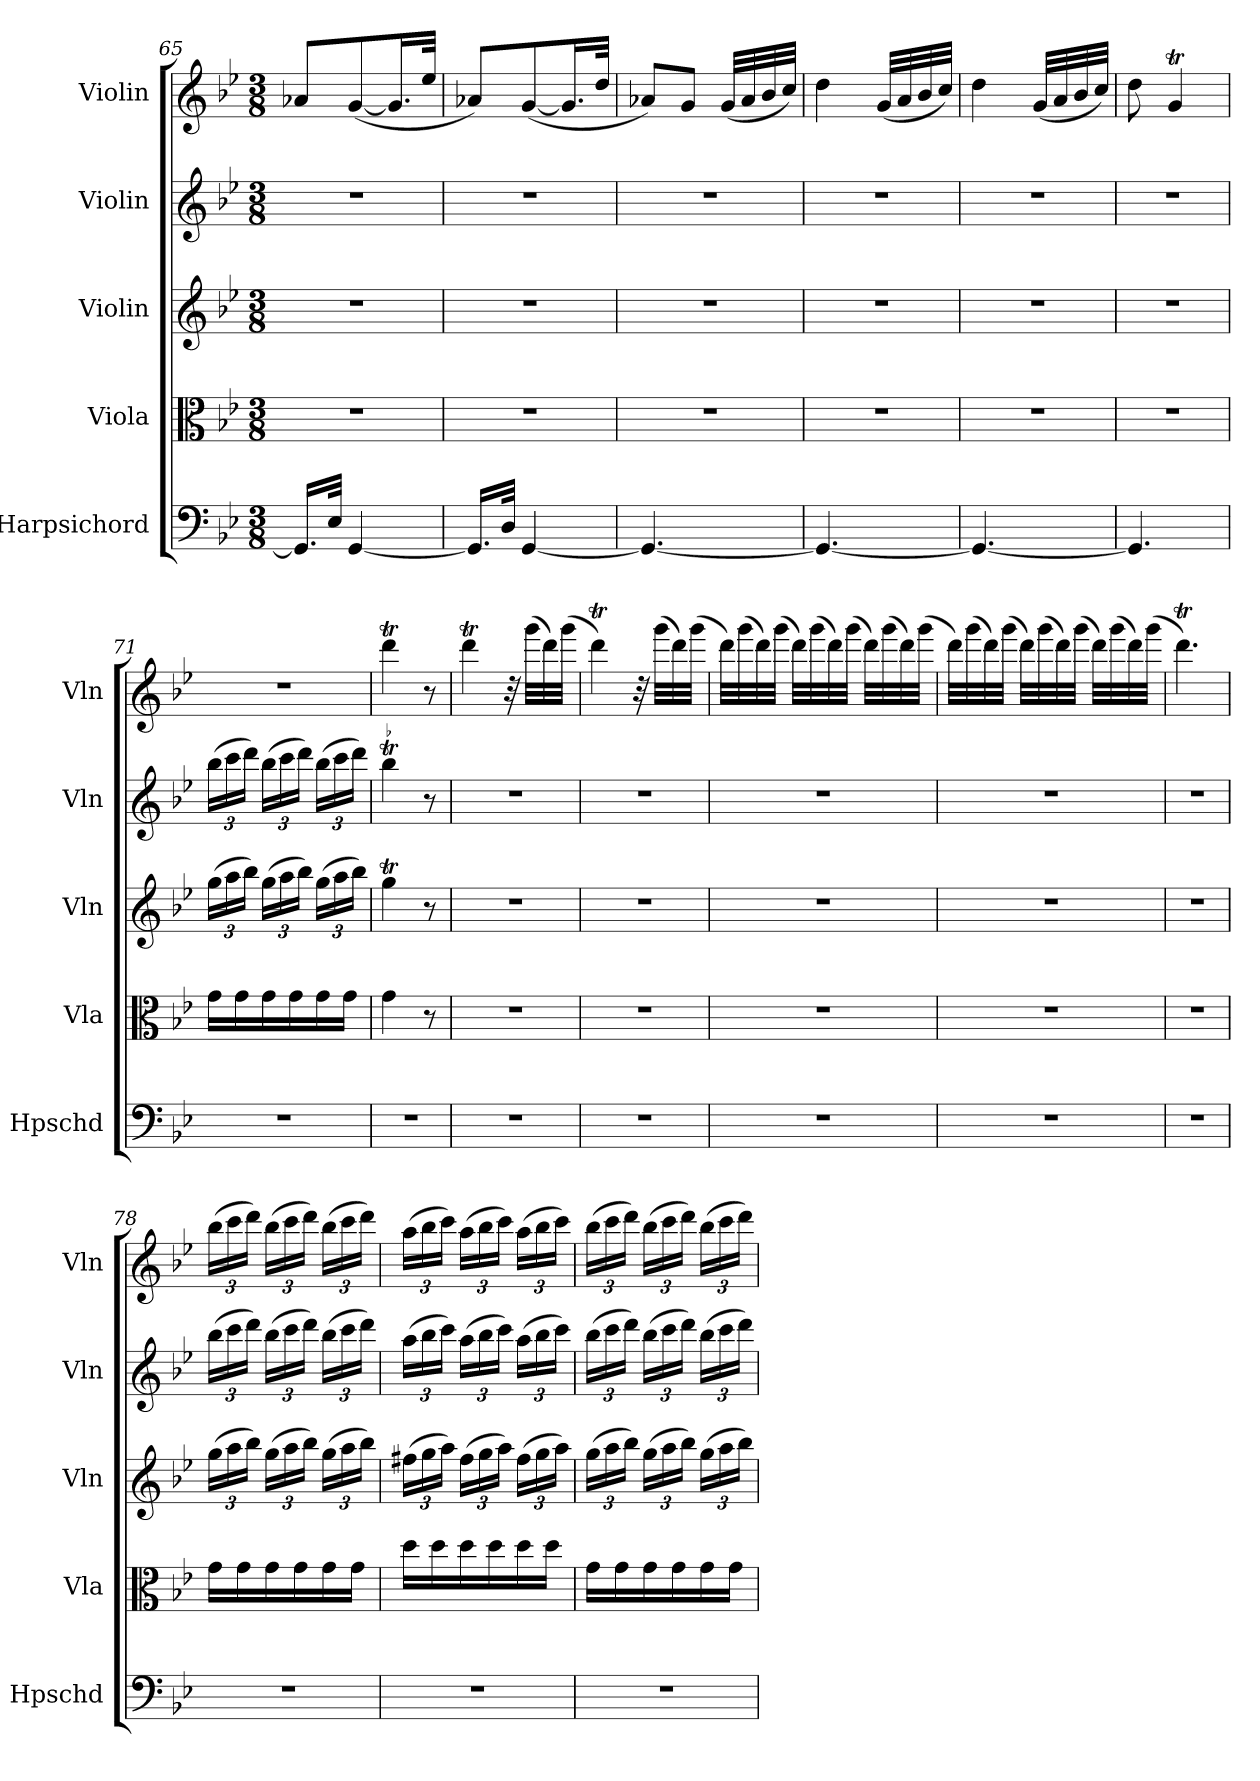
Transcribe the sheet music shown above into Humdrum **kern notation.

**kern	**kern	**kern	**kern	**kern
*part5	*part4	*part3	*part2	*part1
*staff5	*staff4	*staff3	*staff2	*staff1
*I"Harpsichord	*I"Viola	*I"Violin	*I"Violin	*I"Violin
*I'Hpschd	*I'Vla	*I'Vln	*I'Vln	*I'Vln
*clefF4	*clefC3	*clefG2	*clefG2	*clefG2
*k[b-e-]	*k[b-e-]	*k[b-e-]	*k[b-e-]	*k[b-e-]
*g:	*g:	*g:	*g:	*g:
*M3/8	*M3/8	*M3/8	*M3/8	*M3/8
=65	=65	=65	=65	=65
16.GG/LL]	4.r	4.r	4.r	8a-X/L
32E-/JJk	.	.	.	.
[4GG/	.	.	.	([8g/
.	.	.	.	16.g/L]
.	.	.	.	32ee-/JJk
=66	=66	=66	=66	=66
16.GG/LL]	4.r	4.r	4.r	8a-X/L)
32D/JJk	.	.	.	.
[4GG/	.	.	.	([8g/
.	.	.	.	16.g/L]
.	.	.	.	32dd/JJk
=67	=67	=67	=67	=67
4.GG/_	4.r	4.r	4.r	8a-X/L)
.	.	.	.	8g/J
.	.	.	.	(32g/LLL
.	.	.	.	32a-/
.	.	.	.	32b-/
.	.	.	.	32cc/JJJ)
=68	=68	=68	=68	=68
4.GG/_	4.r	4.r	4.r	4dd\
.	.	.	.	(32g/LLL
.	.	.	.	32a/
.	.	.	.	32b-/
.	.	.	.	32cc/JJJ)
=69	=69	=69	=69	=69
4.GG/_	4.r	4.r	4.r	4dd\
.	.	.	.	(32g/LLL
.	.	.	.	32a/
.	.	.	.	32b-/
.	.	.	.	32cc/JJJ)
=70	=70	=70	=70	=70
4.GG/]	4.r	4.r	4.r	8dd\
.	.	.	.	4gT/
=71	=71	=71	=71	=71
4.r	16g\LL	(24gg\LL	(24bb-\LL	4.r
.	.	24aa\	24ccc\	.
.	16g\	.	.	.
.	.	24bb-\JJ)	24ddd\JJ)	.
.	16g\	(24gg\LL	(24bb-\LL	.
.	.	24aa\	24ccc\	.
.	16g\	.	.	.
.	.	24bb-\JJ)	24ddd\JJ)	.
.	16g\	(24gg\LL	(24bb-\LL	.
.	.	24aa\	24ccc\	.
.	16g\JJ	.	.	.
.	.	24bb-\JJ)	24ddd\JJ)	.
=72	=72	=72	=72	=72
!	!	!	!LO:TR:acc=-	!
4.r	4g\	4ggT\	4bb-t\	4dddt\
.	8r	8r	8r	8r
=73	=73	=73	=73	=73
4.r	4.r	4.r	4.r	4dddt\
.	.	.	.	32r
.	.	.	.	(32ggg\LLL
.	.	.	.	32ddd\)
.	.	.	.	(32ggg\JJJ
=74	=74	=74	=74	=74
4.r	4.r	4.r	4.r	4dddt\)
.	.	.	.	32r
.	.	.	.	(32ggg\LLL
.	.	.	.	32ddd\)
.	.	.	.	(32ggg\JJJ
=75	=75	=75	=75	=75
4.r	4.r	4.r	4.r	32ddd\LLL)
.	.	.	.	(32ggg\
.	.	.	.	32ddd\)
.	.	.	.	(32ggg\JJJ
.	.	.	.	32ddd\LLL)
.	.	.	.	(32ggg\
.	.	.	.	32ddd\)
.	.	.	.	(32ggg\JJJ
.	.	.	.	32ddd\LLL)
.	.	.	.	(32ggg\
.	.	.	.	32ddd\)
.	.	.	.	(32ggg\JJJ
=76	=76	=76	=76	=76
4.r	4.r	4.r	4.r	32ddd\LLL)
.	.	.	.	(32ggg\
.	.	.	.	32ddd\)
.	.	.	.	(32ggg\JJJ
.	.	.	.	32ddd\LLL)
.	.	.	.	(32ggg\
.	.	.	.	32ddd\)
.	.	.	.	(32ggg\JJJ
.	.	.	.	32ddd\LLL)
.	.	.	.	(32ggg\
.	.	.	.	32ddd\)
.	.	.	.	(32ggg\JJJ
=77	=77	=77	=77	=77
4.r	4.r	4.r	4.r	4.dddt\)
=78	=78	=78	=78	=78
4.r	16g\LL	(24gg\LL	(24bb-\LL	(24bb-\LL
.	.	24aa\	24ccc\	24ccc\
.	16g\	.	.	.
.	.	24bb-\JJ)	24ddd\JJ)	24ddd\JJ)
.	16g\	(24gg\LL	(24bb-\LL	(24bb-\LL
.	.	24aa\	24ccc\	24ccc\
.	16g\	.	.	.
.	.	24bb-\JJ)	24ddd\JJ)	24ddd\JJ)
.	16g\	(24gg\LL	(24bb-\LL	(24bb-\LL
.	.	24aa\	24ccc\	24ccc\
.	16g\JJ	.	.	.
.	.	24bb-\JJ)	24ddd\JJ)	24ddd\JJ)
=79	=79	=79	=79	=79
4.r	16dd\LL	(24ff#X\LL	(24aa\LL	(24aa\LL
.	.	24gg\	24bb-\	24bb-\
.	16dd\	.	.	.
.	.	24aa\JJ)	24ccc\JJ)	24ccc\JJ)
.	16dd\	(24ff#\LL	(24aa\LL	(24aa\LL
.	.	24gg\	24bb-\	24bb-\
.	16dd\	.	.	.
.	.	24aa\JJ)	24ccc\JJ)	24ccc\JJ)
.	16dd\	(24ff#\LL	(24aa\LL	(24aa\LL
.	.	24gg\	24bb-\	24bb-\
.	16dd\JJ	.	.	.
.	.	24aa\JJ)	24ccc\JJ)	24ccc\JJ)
=80	=80	=80	=80	=80
4.r	16g\LL	(24gg\LL	(24bb-\LL	(24bb-\LL
.	.	24aa\	24ccc\	24ccc\
.	16g\	.	.	.
.	.	24bb-\JJ)	24ddd\JJ)	24ddd\JJ)
.	16g\	(24gg\LL	(24bb-\LL	(24bb-\LL
.	.	24aa\	24ccc\	24ccc\
.	16g\	.	.	.
.	.	24bb-\JJ)	24ddd\JJ)	24ddd\JJ)
.	16g\	(24gg\LL	(24bb-\LL	(24bb-\LL
.	.	24aa\	24ccc\	24ccc\
.	16g\JJ	.	.	.
.	.	24bb-\JJ)	24ddd\JJ)	24ddd\JJ)
=	=	=	=	=
*-	*-	*-	*-	*-
